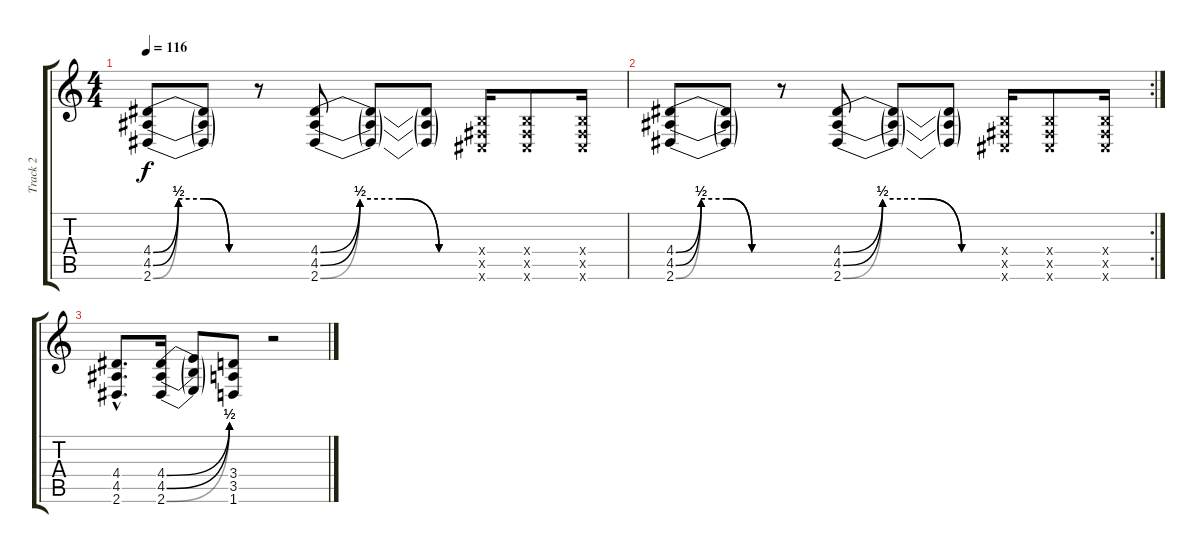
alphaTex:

\track ("Track 2" "Track 2") {instrument overdrivenguitar}
\staff {score tabs}
\tuning (Db4 Ab3 E3 B2 Gb2 Db2) {hide}
\ts (4 4)
\tempo 116
\clef g2
\ks c
(4.4{be (custom 0 0 15 2 30 2 45 0 60 0)} 4.5{be (custom 0 0 15 2 30 2 45 0 60 0)} 2.6{be (custom 0 0 15 2 30 2 45 0 60 0)}).8{dy f} (4.4{t} 4.5{t} 2.6{t}).8 r.8 (4.4{be (custom 0 0 15 2 30 2 45 0 60 0)} 4.5{be (custom 0 0 15 2 30 2 45 0 60 0)} 2.6{be (custom 0 0 15 2 30 2 45 0 60 0)}).8 (4.4{t} 4.5{t} 2.6{t}).8 (4.4{t} 4.5{t} 2.6{t}).8 (0.4{x} 0.5{x} 0.6{x}).16 (0.4{x} 0.5{x} 0.6{x}).8 (0.4{x} 0.5{x} 0.6{x}).16 |
\rc 2
(4.4{be (custom 0 0 15 2 30 2 45 0 60 0)} 4.5{be (custom 0 0 15 2 30 2 45 0 60 0)} 2.6{be (custom 0 0 15 2 30 2 45 0 60 0)}).8 (4.4{t} 4.5{t} 2.6{t}).8 r.8 (4.4{be (custom 0 0 15 2 30 2 45 0 60 0)} 4.5{be (custom 0 0 15 2 30 2 45 0 60 0)} 2.6{be (custom 0 0 15 2 30 2 45 0 60 0)}).8 (4.4{t} 4.5{t} 2.6{t}).8 (4.4{t} 4.5{t} 2.6{t}).8 (0.4{x} 0.5{x} 0.6{x}).16 (0.4{x} 0.5{x} 0.6{x}).8 (0.4{x} 0.5{x} 0.6{x}).16 |
(4.4{hac} 4.5{hac} 2.6{hac}).8{d} (4.4{be (bend 0 0 60 2)} 4.5{be (bend 0 0 60 2)} 2.6{be (bend 0 0 60 2)}).16 (4.4{t} 4.5{t} 2.6{t}).8 (3.4 3.5 1.6).8 r.2
